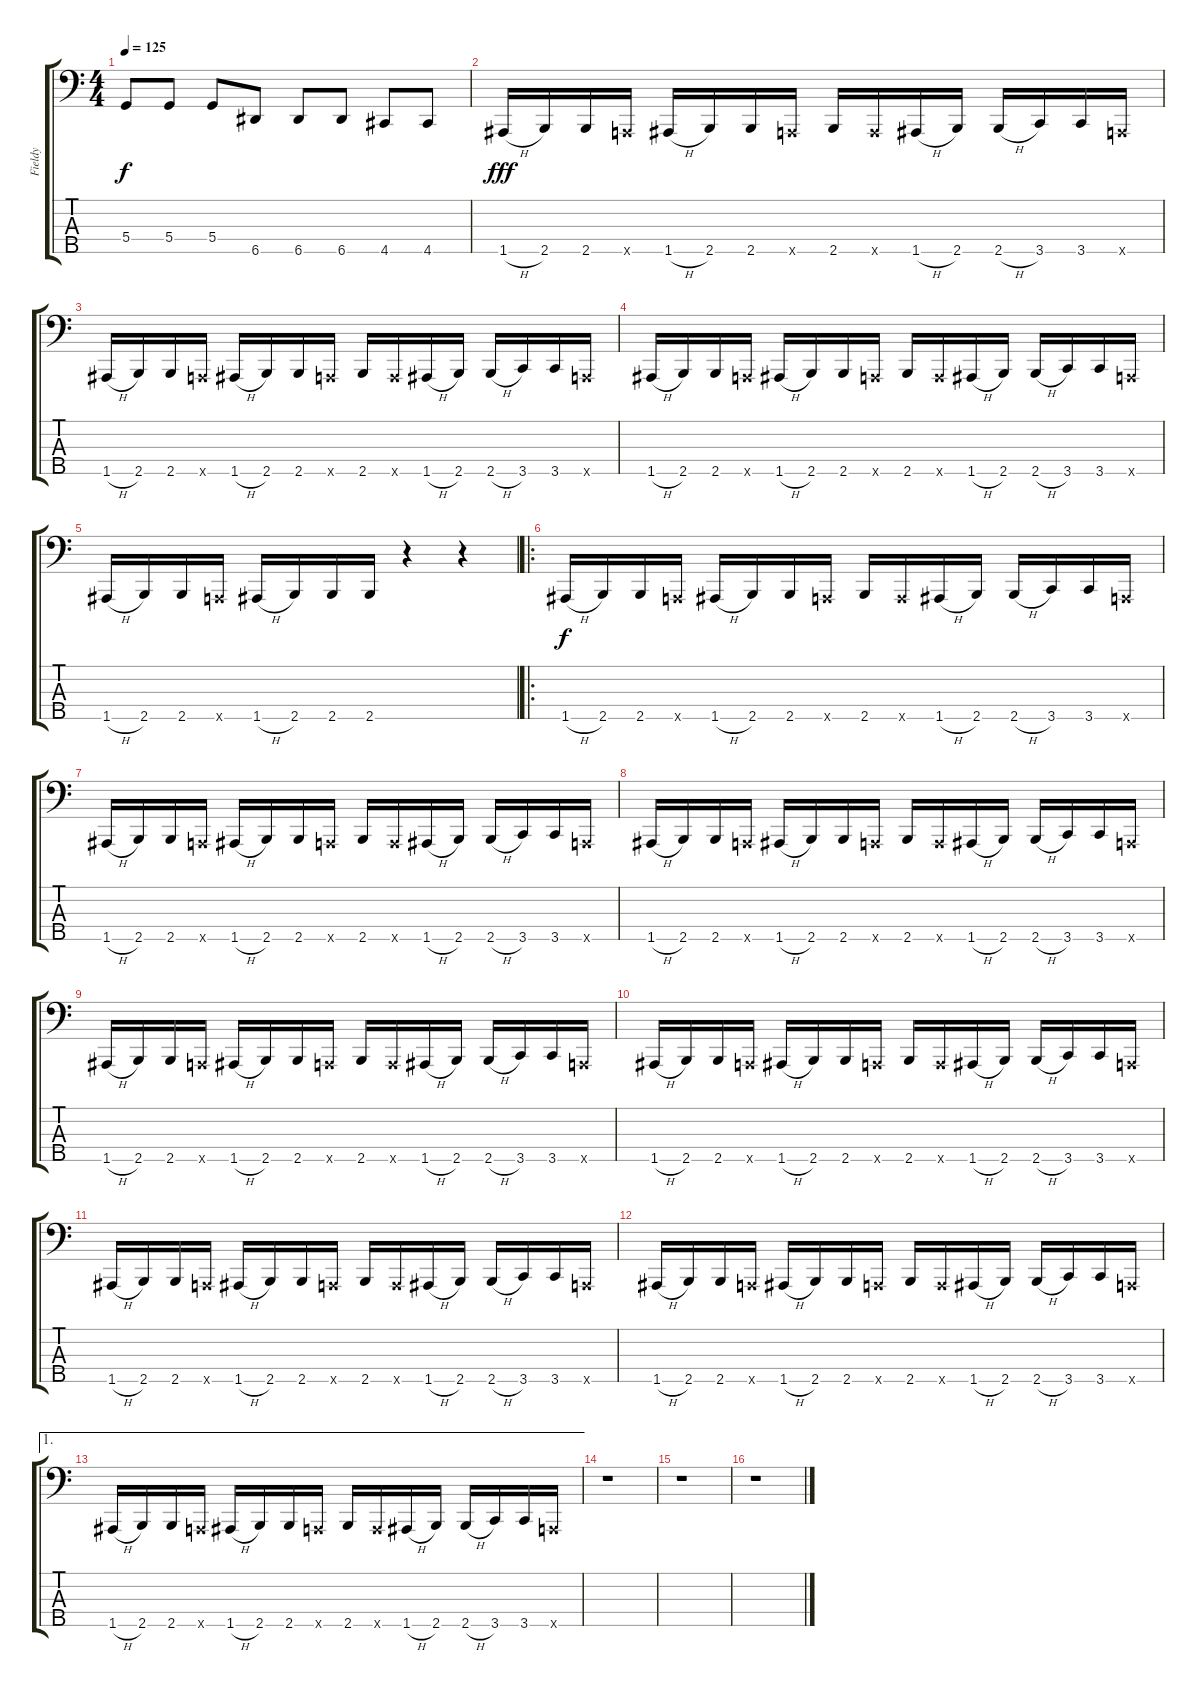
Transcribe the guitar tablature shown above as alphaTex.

\track ("Fieldy" "Fieldy") {instrument slapbass1}
\staff {score tabs}
\tuning (F2 C2 G1 D1 A0) {hide}
\ts (4 4)
\tempo 125
\clef f4
\ks c
5.4.8{dy f} 5.4.8 5.4.8 6.5.8 6.5.8 6.5.8 4.5.8 4.5.8 |
1.5{h}.16{dy fff} 2.5.16 2.5.16 0.5{x}.16 1.5{h}.16 2.5.16 2.5.16 0.5{x}.16 2.5.16 0.5{x}.16 1.5{h}.16 2.5.16 2.5{h}.16 3.5.16 3.5.16 0.5{x}.16 |
1.5{h}.16 2.5.16 2.5.16 0.5{x}.16 1.5{h}.16 2.5.16 2.5.16 0.5{x}.16 2.5.16 0.5{x}.16 1.5{h}.16 2.5.16 2.5{h}.16 3.5.16 3.5.16 0.5{x}.16 |
1.5{h}.16 2.5.16 2.5.16 0.5{x}.16 1.5{h}.16 2.5.16 2.5.16 0.5{x}.16 2.5.16 0.5{x}.16 1.5{h}.16 2.5.16 2.5{h}.16 3.5.16 3.5.16 0.5{x}.16 |
1.5{h}.16 2.5.16 2.5.16 0.5{x}.16 1.5{h}.16 2.5.16 2.5.16 2.5.16 r.4 r.4 |
\ro
1.5{h}.16{dy f} 2.5.16 2.5.16 0.5{x}.16 1.5{h}.16 2.5.16 2.5.16 0.5{x}.16 2.5.16 0.5{x}.16 1.5{h}.16 2.5.16 2.5{h}.16 3.5.16 3.5.16 0.5{x}.16 |
1.5{h}.16 2.5.16 2.5.16 0.5{x}.16 1.5{h}.16 2.5.16 2.5.16 0.5{x}.16 2.5.16 0.5{x}.16 1.5{h}.16 2.5.16 2.5{h}.16 3.5.16 3.5.16 0.5{x}.16 |
1.5{h}.16 2.5.16 2.5.16 0.5{x}.16 1.5{h}.16 2.5.16 2.5.16 0.5{x}.16 2.5.16 0.5{x}.16 1.5{h}.16 2.5.16 2.5{h}.16 3.5.16 3.5.16 0.5{x}.16 |
1.5{h}.16 2.5.16 2.5.16 0.5{x}.16 1.5{h}.16 2.5.16 2.5.16 0.5{x}.16 2.5.16 0.5{x}.16 1.5{h}.16 2.5.16 2.5{h}.16 3.5.16 3.5.16 0.5{x}.16 |
1.5{h}.16 2.5.16 2.5.16 0.5{x}.16 1.5{h}.16 2.5.16 2.5.16 0.5{x}.16 2.5.16 0.5{x}.16 1.5{h}.16 2.5.16 2.5{h}.16 3.5.16 3.5.16 0.5{x}.16 |
1.5{h}.16 2.5.16 2.5.16 0.5{x}.16 1.5{h}.16 2.5.16 2.5.16 0.5{x}.16 2.5.16 0.5{x}.16 1.5{h}.16 2.5.16 2.5{h}.16 3.5.16 3.5.16 0.5{x}.16 |
1.5{h}.16 2.5.16 2.5.16 0.5{x}.16 1.5{h}.16 2.5.16 2.5.16 0.5{x}.16 2.5.16 0.5{x}.16 1.5{h}.16 2.5.16 2.5{h}.16 3.5.16 3.5.16 0.5{x}.16 |
\ae 1
1.5{h}.16 2.5.16 2.5.16 0.5{x}.16 1.5{h}.16 2.5.16 2.5.16 0.5{x}.16 2.5.16 0.5{x}.16 1.5{h}.16 2.5.16 2.5{h}.16 3.5.16 3.5.16 0.5{x}.16 |
r.1 |
r.1 |
r.1
